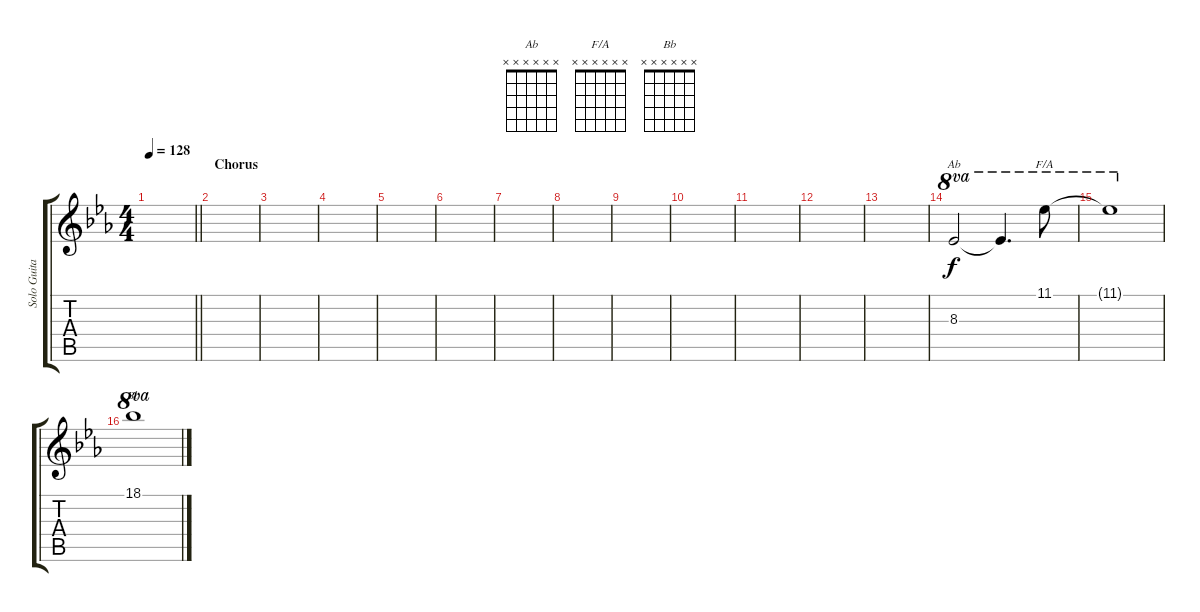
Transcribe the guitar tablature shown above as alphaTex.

\track ("Solo Guitar" "Solo Guita") {instrument distortionguitar}
\staff {score tabs}
\tuning (E4 B3 G3 D3 A2 E2) {hide}
\chord ("Ab" x x x x x x)
\chord ("F/A" x x x x x x)
\chord ("Bb" x x x x x x)
\ts (4 4)
\tempo 128
\clef g2
\barLineRight lightlight
\ks eb
|
\section ("" "Chorus")
|
|
|
|
|
|
|
|
|
|
|
|
8.3.2{ch "Ab" ot 8va} 8.3{t}.4{d ot 8va} 11.1.8{ch "F/A" ot 8va} |
11.1{t}.1{ot 8va} |
18.1.1{ch "Bb" ot 8va}
